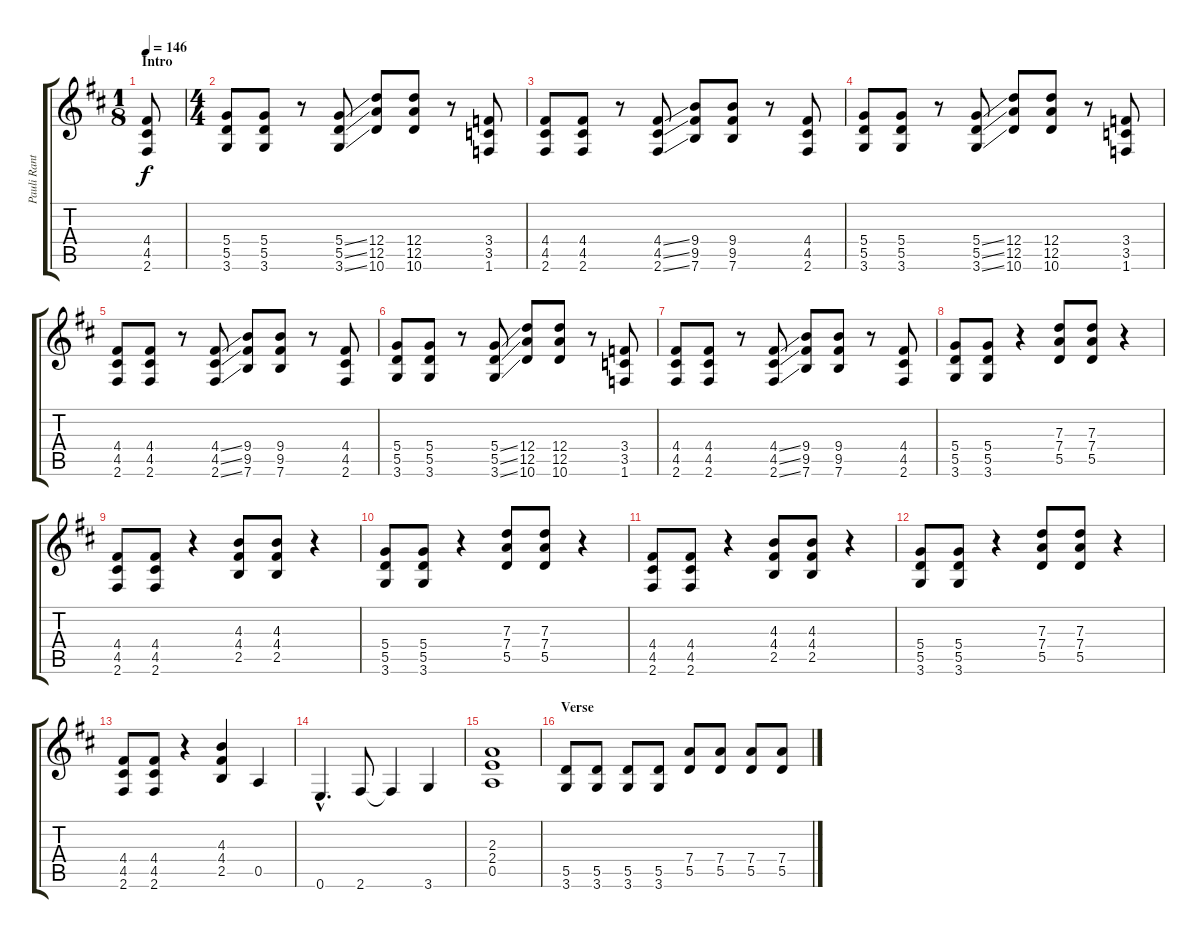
\track ("Pauli Rantasalmi" "Pauli Rant") {instrument distortionguitar}
\staff {score tabs}
\tuning (E4 B3 G3 D3 A2 E2) {hide}
\ts (1 8)
\section ("" "Intro")
\tempo 146
\clef g2
\ks d
(4.4 4.5 2.6).8{dy f instrument distortionguitar} |
\ts (4 4)
(5.4 5.5 3.6).8 (5.4 5.5 3.6).8 r.8 (5.4{ss} 5.5{ss} 3.6{ss}).8 (12.4 12.5 10.6).8 (12.4 12.5 10.6).8 r.8 (3.4 3.5 1.6).8 |
(4.4 4.5 2.6).8 (4.4 4.5 2.6).8 r.8 (4.4{ss} 4.5{ss} 2.6{ss}).8 (9.4 9.5 7.6).8 (9.4 9.5 7.6).8 r.8 (4.4 4.5 2.6).8 |
(5.4 5.5 3.6).8 (5.4 5.5 3.6).8 r.8 (5.4{ss} 5.5{ss} 3.6{ss}).8 (12.4 12.5 10.6).8 (12.4 12.5 10.6).8 r.8 (3.4 3.5 1.6).8 |
(4.4 4.5 2.6).8 (4.4 4.5 2.6).8 r.8 (4.4{ss} 4.5{ss} 2.6{ss}).8 (9.4 9.5 7.6).8 (9.4 9.5 7.6).8 r.8 (4.4 4.5 2.6).8 |
(5.4 5.5 3.6).8 (5.4 5.5 3.6).8 r.8 (5.4{ss} 5.5{ss} 3.6{ss}).8 (12.4 12.5 10.6).8 (12.4 12.5 10.6).8 r.8 (3.4 3.5 1.6).8 |
(4.4 4.5 2.6).8 (4.4 4.5 2.6).8 r.8 (4.4{ss} 4.5{ss} 2.6{ss}).8 (9.4 9.5 7.6).8 (9.4 9.5 7.6).8 r.8 (4.4 4.5 2.6).8 |
(5.4 5.5 3.6).8 (5.4 5.5 3.6).8 r.4 (7.3 7.4 5.5).8 (7.3 7.4 5.5).8 r.4 |
(4.4 4.5 2.6).8 (4.4 4.5 2.6).8 r.4 (4.3 4.4 2.5).8 (4.3 4.4 2.5).8 r.4 |
(5.4 5.5 3.6).8 (5.4 5.5 3.6).8 r.4 (7.3 7.4 5.5).8 (7.3 7.4 5.5).8 r.4 |
(4.4 4.5 2.6).8 (4.4 4.5 2.6).8 r.4 (4.3 4.4 2.5).8 (4.3 4.4 2.5).8 r.4 |
(5.4 5.5 3.6).8 (5.4 5.5 3.6).8 r.4 (7.3 7.4 5.5).8 (7.3 7.4 5.5).8 r.4 |
(4.4 4.5 2.6).8 (4.4 4.5 2.6).8 r.4 (4.3 4.4 2.5).4 0.5.4 |
0.6{hac}.4{d} 2.6.8 2.6{t}.4 3.6.4 |
(2.3 2.4 0.5).1 |
\section ("" "Verse")
(5.5 3.6).8 (5.5 3.6).8 (5.5 3.6).8 (5.5 3.6).8 (7.4 5.5).8 (7.4 5.5).8 (7.4 5.5).8 (7.4 5.5).8
